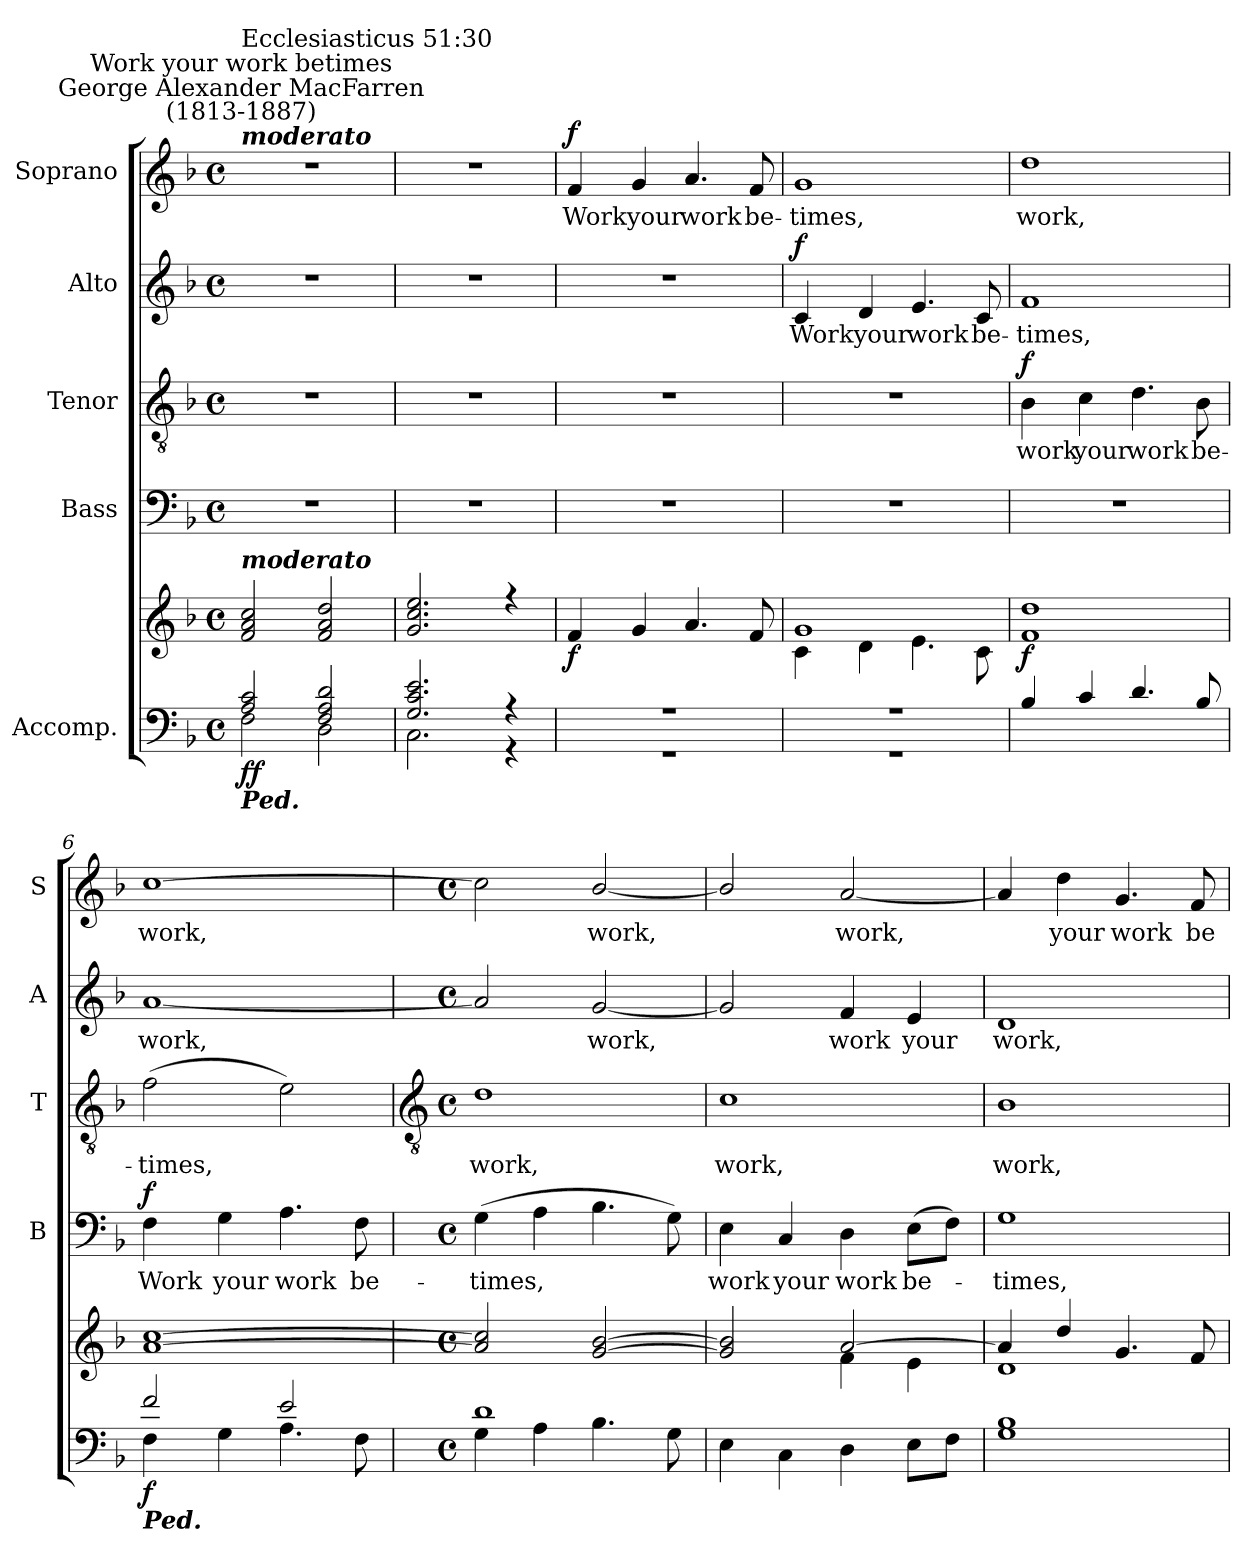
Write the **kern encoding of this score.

**kern	**kern	**dynam	**kern	**text	**dynam	**kern	**text	**dynam	**kern	**text	**dynam	**kern	**text	**dynam
*part5	*part5	*part5	*part4	*part4	*part4	*part3	*part3	*part3	*part2	*part2	*part2	*part1	*part1	*part1
*staff6	*staff5	*staff5/6	*staff4	*staff4	*staff4	*staff3	*staff3	*staff3	*staff2	*staff2	*staff2	*staff1	*staff1	*staff1
*I"Accomp.	*	*	*I"Bass	*	*	*I"Tenor	*	*	*I"Alto	*	*	*I"Soprano	*	*
*	*	*	*I'B	*	*	*I'T	*	*	*I'A	*	*	*I'S	*	*
*clefF4	*clefG2	*	*clefF4	*	*	*clefGv2	*	*	*clefG2	*	*	*clefG2	*	*
*k[b-]	*k[b-]	*	*k[b-]	*	*	*k[b-]	*	*	*k[b-]	*	*	*k[b-]	*	*
*F:	*F:	*	*F:	*	*	*F:	*	*	*F:	*	*	*F:	*	*
*M4/4	*M4/4	*	*M4/4	*	*	*M4/4	*	*	*M4/4	*	*	*M4/4	*	*
*met(c)	*met(c)	*	*met(c)	*	*	*met(c)	*	*	*met(c)	*	*	*met(c)	*	*
*MM69	*MM69	*	*MM69	*	*	*MM69	*	*	*MM69	*	*	*MM69	*	*
=1	=1	=1	=1	=1	=1	=1	=1	=1	=1	=1	=1	=1	=1	=1
*^	*^	*	*	*	*	*	*	*	*	*	*	*	*	*
!	!	!	!	!	!	!	!	!	!	!	!	!	!	!LO:TX:a:Bi:t=moderato	!	!
!	!	!	!	!	!	!	!	!	!	!	!	!	!	!LO:TX:a:cj:t=George Alexander MacFarren\n(1813-1887)	!	!
!	!	!	!	!	!	!	!	!	!	!	!	!	!	!LO:TX:a:cj:t=Work your work betimes	!	!
!	!	!	!	!	!	!	!	!	!	!	!	!	!	!LO:TX:a:t=Ecclesiasticus 51&colon;30	!	!
!	!	!LO:TX:a:Bi:t=moderato	!	!	!	!	!	!	!	!	!	!	!	!	!	!
!LO:TX:b:Bi:t=Ped.	!	!	!	!	!	!	!	!	!	!	!	!	!	!	!	!
!	!	!	!	!LO:DY:b=2	!	!	!	!	!	!	!	!	!	!	!	!
!	!	!	!	!LO:DY:n=1:b	!	!	!	!	!	!	!	!	!	!	!	!
2A/ 2c/	2F\	2f 2a 2cc	1ryy	f f	1r	.	.	1r	.	.	1r	.	.	1r	.	.
2F/ 2A/ 2d/	2D\	2f 2a 2dd	.	.	.	.	.	.	.	.	.	.	.	.	.	.
=2	=2	=2	=2	=2	=2	=2	=2	=2	=2	=2	=2	=2	=2	=2	=2	=2
2.G/ 2.c/ 2.e/	2.C\	2.g 2.cc 2.ee	1ryy	.	1r	.	.	1r	.	.	1r	.	.	1r	.	.
4r	4r	4r	.	.	.	.	.	.	.	.	.	.	.	.	.	.
=3	=3	=3	=3	=3	=3	=3	=3	=3	=3	=3	=3	=3	=3	=3	=3	=3
!	!	!	!	!LO:DY:b	!	!	!	!	!	!	!	!	!	!	!LO:LY:b	!LO:DY:b
1r	1r	4f	1ryy	f	1r	.	.	1r	.	.	1r	.	.	4f	Work	f
!	!	!	!	!	!	!	!	!	!	!	!	!	!	!	!LO:LY:b	!
.	.	4g	.	.	.	.	.	.	.	.	.	.	.	4g	your	.
!	!	!	!	!	!	!	!	!	!	!	!	!	!	!	!LO:LY:b	!
.	.	4.a	.	.	.	.	.	.	.	.	.	.	.	4.a	work	.
!	!	!	!	!	!	!	!	!	!	!	!	!	!	!	!LO:LY:b	!
.	.	8f	.	.	.	.	.	.	.	.	.	.	.	8f	be-	.
=4	=4	=4	=4	=4	=4	=4	=4	=4	=4	=4	=4	=4	=4	=4	=4	=4
!	!	!	!	!	!	!	!	!	!	!	!	!LO:LY:b	!LO:DY:b	!	!LO:LY:b	!
1r	1r	1g	4c\	.	1r	.	.	1r	.	.	4c	Work	f	1g	-times,	.
!	!	!	!	!	!	!	!	!	!	!	!	!LO:LY:b	!	!	!	!
.	.	.	4d\	.	.	.	.	.	.	.	4d	your	.	.	.	.
!	!	!	!	!	!	!	!	!	!	!	!	!LO:LY:b	!	!	!	!
.	.	.	4.e\	.	.	.	.	.	.	.	4.e	work	.	.	.	.
!	!	!	!	!	!	!	!	!	!	!	!	!LO:LY:b	!	!	!	!
.	.	.	8c\	.	.	.	.	.	.	.	8c	be-	.	.	.	.
=5	=5	=5	=5	=5	=5	=5	=5	=5	=5	=5	=5	=5	=5	=5	=5	=5
!	!	!	!	!LO:DY:a=2	!	!	!	!	!LO:LY:b	!LO:DY:b	!	!LO:LY:b	!	!	!LO:LY:b	!
4B-/	1ryy	1f 1dd	1ryy	f	1r	.	.	4B-	work	f	1f	-times,	.	1dd	work,	.
!	!	!	!	!	!	!	!	!	!LO:LY:b	!	!	!	!	!	!	!
4c/	.	.	.	.	.	.	.	4c	your	.	.	.	.	.	.	.
!	!	!	!	!	!	!	!	!	!LO:LY:b	!	!	!	!	!	!	!
4.d/	.	.	.	.	.	.	.	4.d	work	.	.	.	.	.	.	.
!	!	!	!	!	!	!	!	!	!LO:LY:b	!	!	!	!	!	!	!
8B-/	.	.	.	.	.	.	.	8B-	be-	.	.	.	.	.	.	.
=6	=6	=6	=6	=6	=6	=6	=6	=6	=6	=6	=6	=6	=6	=6	=6	=6
!LO:TX:b:Bi:t=Ped.	!	!	!	!	!	!	!	!	!	!	!	!	!	!	!	!
!	!	!	!	!LO:DY:b=2	!	!LO:LY:b	!LO:DY:b	!	!LO:LY:b	!	!	!LO:LY:b	!	!	!LO:LY:b	!
2f/	4F\	[1a [1cc	1ryy	f	4F	Work	f	(>2f	-times,	.	[1a	work,	.	[1cc	work,	.
!	!	!	!	!	!	!LO:LY:b	!	!	!	!	!	!	!	!	!	!
.	4G\	.	.	.	4G	your	.	.	.	.	.	.	.	.	.	.
!	!	!	!	!	!	!LO:LY:b	!	!	!	!	!	!	!	!	!	!
2e/	4.A\	.	.	.	4.A	work	.	2e)	.	.	.	.	.	.	.	.
!	!	!	!	!	!	!LO:LY:b	!	!	!	!	!	!	!	!	!	!
.	8F\	.	.	.	8F	be-	.	.	.	.	.	.	.	.	.	.
!!LO:LB:g=z
=7	=7	=7	=7	=7	=7	=7	=7	=7	=7	=7	=7	=7	=7	=7	=7	=7
*	*	*	*	*	*	*	*	*clefGv2	*	*	*	*	*	*	*	*
*M4/4	*	*M4/4	*	*	*M4/4	*	*	*M4/4	*	*	*M4/4	*	*	*M4/4	*	*
*met(c)	*	*met(c)	*	*	*met(c)	*	*	*met(c)	*	*	*met(c)	*	*	*met(c)	*	*
!	!	!	!	!	!	!LO:LY:b	!	!	!LO:LY:b	!	!	!	!	!	!	!
1d/	4G\	2a] 2cc]	1ryy	.	(>4G	-times,	.	1d	work,	.	2a]	.	.	2cc]	.	.
.	4A\	.	.	.	4A	.	.	.	.	.	.	.	.	.	.	.
!	!	!	!	!	!	!	!	!	!	!	!	!LO:LY:b	!	!	!LO:LY:b	!
.	4.B-\	[2g/ [2b-/	.	.	4.B-	.	.	.	.	.	[2g	work,	.	[2b-/	work,	.
.	8G\	.	.	.	8G)	.	.	.	.	.	.	.	.	.	.	.
=8	=8	=8	=8	=8	=8	=8	=8	=8	=8	=8	=8	=8	=8	=8	=8	=8
!	!	!	!	!	!	!LO:LY:b	!	!	!LO:LY:b	!	!	!	!	!	!	!
1ryy	4E\	2g/] 2b-/]	2ryy	.	4E	work	.	1c	work,	.	2g]	.	.	2b-/]	.	.
!	!	!	!	!	!	!LO:LY:b	!	!	!	!	!	!	!	!	!	!
.	4C\	.	.	.	4C	your	.	.	.	.	.	.	.	.	.	.
!	!	!	!	!	!	!LO:LY:b	!	!	!	!	!	!LO:LY:b	!	!	!LO:LY:b	!
.	4D\	[2a	4f\	.	4D	work	.	.	.	.	4f	work	.	[2a	work,	.
!	!	!	!	!	!	!LO:LY:b	!	!	!	!	!	!LO:LY:b	!	!	!	!
.	8E\L	.	4e\	.	(>8EL	be-	.	.	.	.	4e	your	.	.	.	.
.	8F\J	.	.	.	8FJ)	.	.	.	.	.	.	.	.	.	.	.
=9	=9	=9	=9	=9	=9	=9	=9	=9	=9	=9	=9	=9	=9	=9	=9	=9
!	!	!	!	!	!	!LO:LY:b	!	!	!LO:LY:b	!	!	!LO:LY:b	!	!	!	!
1B-/	1G\	4a]	1d\	.	1G	times,	.	1B-	work,	.	1d	work,	.	4a]	.	.
!	!	!	!	!	!	!	!	!	!	!	!	!	!	!	!LO:LY:b	!
.	.	4dd/	.	.	.	.	.	.	.	.	.	.	.	4dd	your	.
!	!	!	!	!	!	!	!	!	!	!	!	!	!	!	!LO:LY:b	!
.	.	4.g	.	.	.	.	.	.	.	.	.	.	.	4.g	work	.
!	!	!	!	!	!	!	!	!	!	!	!	!	!	!	!LO:LY:b	!
.	.	8f	.	.	.	.	.	.	.	.	.	.	.	8f	be-	.
*v	*v	*	*	*	*	*	*	*	*	*	*	*	*	*	*	*
*	*v	*v	*	*	*	*	*	*	*	*	*	*	*	*	*
=	=	=	=	=	=	=	=	=	=	=	=	=	=	=
*-	*-	*-	*-	*-	*-	*-	*-	*-	*-	*-	*-	*-	*-	*-
